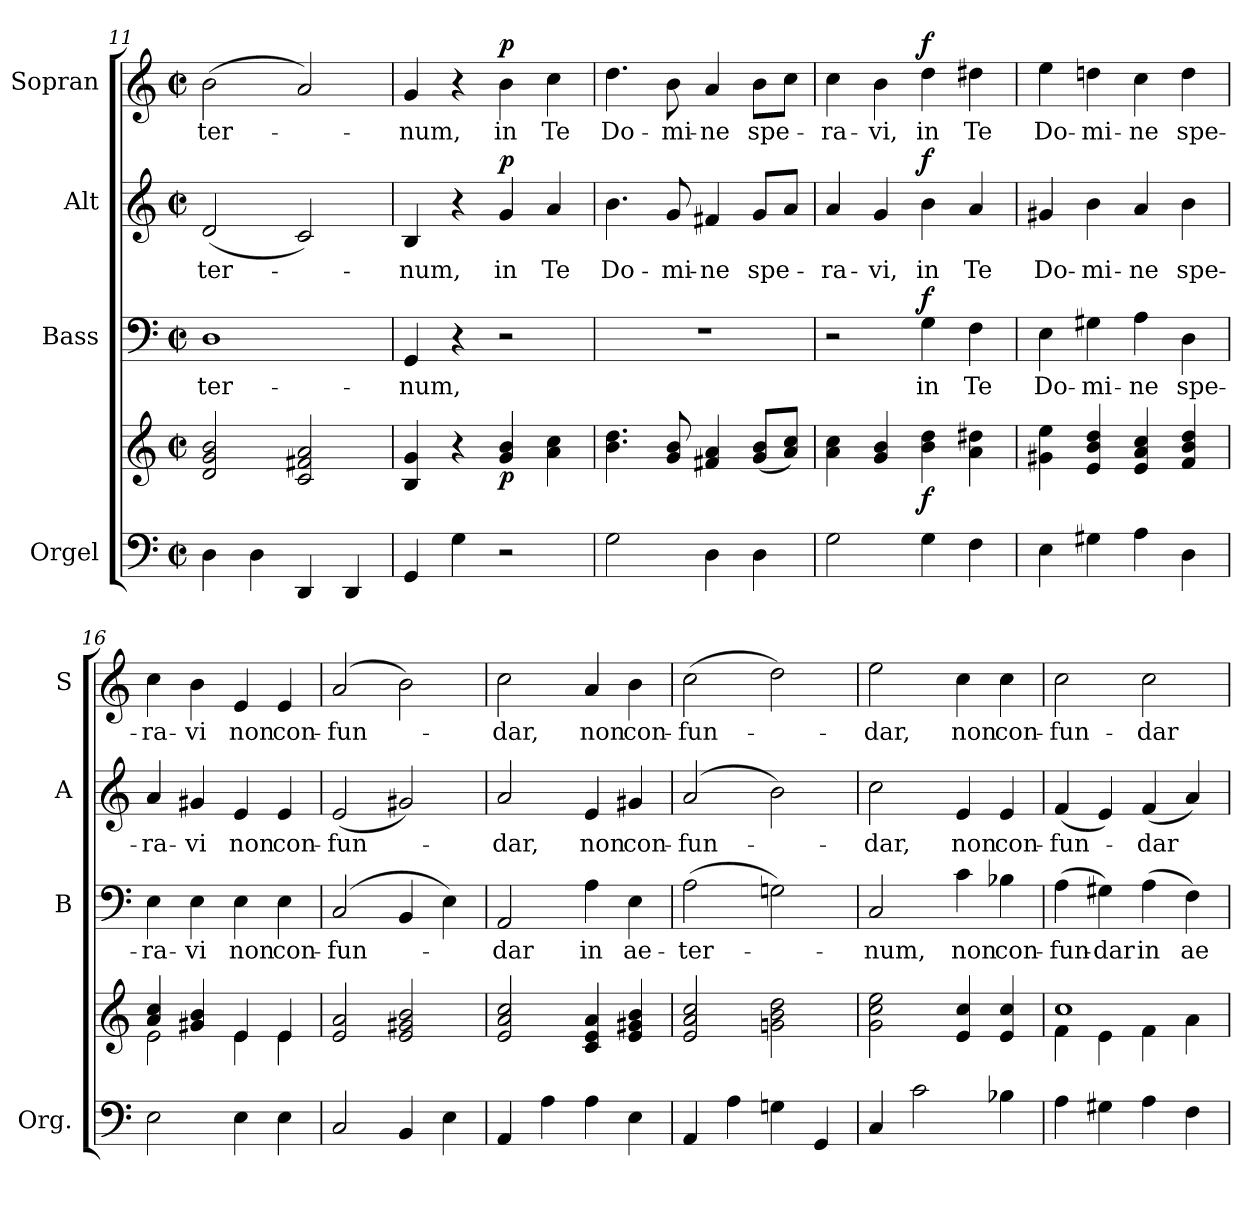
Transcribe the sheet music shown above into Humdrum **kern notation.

**kern	**kern	**dynam	**kern	**text	**dynam	**kern	**text	**dynam	**kern	**text	**dynam
*part4	*part4	*part4	*part3	*part3	*part3	*part2	*part2	*part2	*part1	*part1	*part1
*staff5	*staff4	*staff4/5	*staff3	*staff3	*staff3	*staff2	*staff2	*staff2	*staff1	*staff1	*staff1
*I"Orgel	*	*	*I"Bass	*	*	*I"Alt	*	*	*I"Sopran	*	*
*I'Org.	*	*	*I'B	*	*	*I'A	*	*	*I'S	*	*
*clefF4	*clefG2	*	*clefF4	*	*	*clefG2	*	*	*clefG2	*	*
*k[]	*k[]	*	*k[]	*	*	*k[]	*	*	*k[]	*	*
*C:	*C:	*	*C:	*	*	*C:	*	*	*C:	*	*
*M2/2	*M2/2	*	*M2/2	*	*	*M2/2	*	*	*M2/2	*	*
*met(c|)	*met(c|)	*	*met(c|)	*	*	*met(c|)	*	*	*met(c|)	*	*
=11	=11	=11	=11	=11	=11	=11	=11	=11	=11	=11	=11
!	!	!	!	!LO:LY:b	!	!	!LO:LY:b	!	!	!LO:LY:b	!
4D\	2d/ 2g/ 2b/	.	1D	-ter-	.	(<2d/	-ter-	.	(>2b\	-ter-	.
4D\	.	.	.	.	.	.	.	.	.	.	.
4DD/	2c/ 2f#X/ 2a/	.	.	.	.	2c/)	.	.	2a/)	.	.
4DD/	.	.	.	.	.	.	.	.	.	.	.
=12	=12	=12	=12	=12	=12	=12	=12	=12	=12	=12	=12
!	!	!	!	!LO:LY:b	!	!	!LO:LY:b	!	!	!LO:LY:b	!
4GG/	4B/ 4g/	.	4GG/	-num,	.	4B/	-num,	.	4g/	-num,	.
4G\	4r	.	4r	.	.	4r	.	.	4r	.	.
!	!	!LO:DY:b	!	!	!	!	!LO:LY:b	!LO:DY:a	!	!LO:LY:b	!LO:DY:a
2r	4g/ 4b/	p	2r	.	.	4g/	in	p	4b\	in	p
!	!	!	!	!	!	!	!LO:LY:b	!	!	!LO:LY:b	!
.	4a\ 4cc\	.	.	.	.	4a/	Te	.	4cc\	Te	.
=13	=13	=13	=13	=13	=13	=13	=13	=13	=13	=13	=13
!	!	!	!	!	!	!	!LO:LY:b	!	!	!LO:LY:b	!
2G\	4.b\ 4.dd\	.	1r	.	.	4.b\	Do-	.	4.dd\	Do-	.
!	!	!	!	!	!	!	!LO:LY:b	!	!	!LO:LY:b	!
.	8g/ 8b/	.	.	.	.	8g/	-mi-	.	8b\	-mi-	.
!	!	!	!	!	!	!	!LO:LY:b	!	!	!LO:LY:b	!
4D\	4f#X/ 4a/	.	.	.	.	4f#X/	-ne	.	4a/	-ne	.
!	!	!	!	!	!	!	!LO:LY:b	!	!	!LO:LY:b	!
4D\	(<8g/ 8b/L	.	.	.	.	8g/L	spe-	.	8b\L	spe-	.
.	8a/ 8cc/J)	.	.	.	.	8a/J	.	.	8cc\J	.	.
=14	=14	=14	=14	=14	=14	=14	=14	=14	=14	=14	=14
!	!	!	!	!	!	!	!LO:LY:b	!	!	!LO:LY:b	!
2G\	4a\ 4cc\	.	2r	.	.	4a/	-ra-	.	4cc\	-ra-	.
!	!	!	!	!	!	!	!LO:LY:b	!	!	!LO:LY:b	!
.	4g/ 4b/	.	.	.	.	4g/	-vi,	.	4b\	-vi,	.
!	!	!LO:DY:b	!	!LO:LY:b	!LO:DY:a	!	!LO:LY:b	!LO:DY:a	!	!LO:LY:b	!LO:DY:a
4G\	4b\ 4dd\	f	4G\	in	f	4b\	in	f	4dd\	in	f
!	!	!	!	!LO:LY:b	!	!	!LO:LY:b	!	!	!LO:LY:b	!
4F\	4a\ 4dd#X\	.	4F\	Te	.	4a/	Te	.	4dd#X\	Te	.
!!LO:LB:g=z
=15	=15	=15	=15	=15	=15	=15	=15	=15	=15	=15	=15
!	!	!	!	!LO:LY:b	!	!	!LO:LY:b	!	!	!LO:LY:b	!
4E\	4g#X\ 4ee\	.	4E\	Do-	.	4g#X/	Do-	.	4ee\	Do-	.
!	!	!	!	!LO:LY:b	!	!	!LO:LY:b	!	!	!LO:LY:b	!
4G#X\	4e/ 4b/ 4dd/	.	4G#X\	-mi-	.	4b\	-mi-	.	4ddn\	-mi-	.
!	!	!	!	!LO:LY:b	!	!	!LO:LY:b	!	!	!LO:LY:b	!
4A\	4e/ 4a/ 4cc/	.	4A\	-ne	.	4a/	-ne	.	4cc\	-ne	.
!	!	!	!	!LO:LY:b	!	!	!LO:LY:b	!	!	!LO:LY:b	!
4D\	4f/ 4b/ 4dd/	.	4D\	spe-	.	4b\	spe-	.	4dd\	spe-	.
=16	=16	=16	=16	=16	=16	=16	=16	=16	=16	=16	=16
*	*^	*	*	*	*	*	*	*	*	*	*
!	!	!	!	!	!LO:LY:b	!	!	!LO:LY:b	!	!	!LO:LY:b	!
2E\	4a/ 4cc/	2e\	.	4E\	-ra-	.	4a/	-ra-	.	4cc\	-ra-	.
!	!	!	!	!	!LO:LY:b	!	!	!LO:LY:b	!	!	!LO:LY:b	!
.	4g#X/ 4b/	.	.	4E\	-vi	.	4g#X/	-vi	.	4b\	-vi	.
!	!	!	!	!	!LO:LY:b	!	!	!LO:LY:b	!	!	!LO:LY:b	!
4E\	4e/	4e\	.	4E\	non	.	4e/	non	.	4e/	non	.
!	!	!	!	!	!LO:LY:b	!	!	!LO:LY:b	!	!	!LO:LY:b	!
4E\	4e/	4e\	.	4E\	con-	.	4e/	con-	.	4e/	con-	.
=17	=17	=17	=17	=17	=17	=17	=17	=17	=17	=17	=17	=17
!	!	!	!	!	!LO:LY:b	!	!	!LO:LY:b	!	!	!LO:LY:b	!
*	*v	*v	*	*	*	*	*	*	*	*	*	*
2C/	2e/ 2a/	.	(2C/	-fun-	.	(<2e/	-fun-	.	(2a/	-fun-	.
4BB/	2e/ 2g#X/ 2b/	.	4BB/	.	.	2g#X/)	.	.	2b\)	.	.
4E\	.	.	4E\)	.	.	.	.	.	.	.	.
=18	=18	=18	=18	=18	=18	=18	=18	=18	=18	=18	=18
!	!	!	!	!LO:LY:b	!	!	!LO:LY:b	!	!	!LO:LY:b	!
4AA/	2e/ 2a/ 2cc/	.	2AA/	-dar	.	2a/	-dar,	.	2cc\	-dar,	.
4A\	.	.	.	.	.	.	.	.	.	.	.
!	!	!	!	!LO:LY:b	!	!	!LO:LY:b	!	!	!LO:LY:b	!
4A\	4c/ 4e/ 4a/	.	4A\	in	.	4e/	non	.	4a/	non	.
!	!	!	!	!LO:LY:b	!	!	!LO:LY:b	!	!	!LO:LY:b	!
4E\	4e/ 4g#X/ 4b/	.	4E\	ae-	.	4g#X/	con-	.	4b\	con-	.
=19	=19	=19	=19	=19	=19	=19	=19	=19	=19	=19	=19
!	!	!	!	!LO:LY:b	!	!	!LO:LY:b	!	!	!LO:LY:b	!
4AA/	2e/ 2a/ 2cc/	.	(>2A\	-ter-	.	(2a/	-fun-	.	(>2cc\	-fun-	.
4A\	.	.	.	.	.	.	.	.	.	.	.
4Gn\	2gn\ 2b\ 2dd\	.	2Gn\)	.	.	2b\)	.	.	2dd\)	.	.
4GG/	.	.	.	.	.	.	.	.	.	.	.
=20	=20	=20	=20	=20	=20	=20	=20	=20	=20	=20	=20
!	!	!	!	!LO:LY:b	!	!	!LO:LY:b	!	!	!LO:LY:b	!
4C/	2g\ 2cc\ 2ee\	.	2C/	-num,	.	2cc\	-dar,	.	2ee\	-dar,	.
2c\	.	.	.	.	.	.	.	.	.	.	.
!	!	!	!	!LO:LY:b	!	!	!LO:LY:b	!	!	!LO:LY:b	!
.	4e/ 4cc/	.	4c\	non	.	4e/	non	.	4cc\	non	.
!	!	!	!	!LO:LY:b	!	!	!LO:LY:b	!	!	!LO:LY:b	!
4B-X\	4e/ 4cc/	.	4B-X\	con-	.	4e/	con-	.	4cc\	con-	.
!!LO:PB:g=z
=21	=21	=21	=21	=21	=21	=21	=21	=21	=21	=21	=21
*	*^	*	*	*	*	*	*	*	*	*	*
!	!	!	!	!	!LO:LY:b	!	!	!LO:LY:b	!	!	!LO:LY:b	!
4A\	1cc	4f\	.	(>4A\	-fun-	.	(<4f/	-fun-	.	2cc\	-fun-	.
!	!	!	!	!	!LO:LY:b	!	!	!	!	!	!	!
4G#X\	.	4e\	.	4G#X\)	-dar	.	4e/)	.	.	.	.	.
!	!	!	!	!	!LO:LY:b	!	!	!LO:LY:b	!	!	!LO:LY:b	!
4A\	.	4f\	.	(>4A\	in	.	(<4f/	-dar	.	2cc\	-dar	.
!	!	!	!	!	!LO:LY:b	!	!	!	!	!	!	!
4F\	.	4a\	.	4F\)	ae-	.	4a/)	.	.	.	.	.
*	*v	*v	*	*	*	*	*	*	*	*	*	*
=	=	=	=	=	=	=	=	=	=	=	=
*-	*-	*-	*-	*-	*-	*-	*-	*-	*-	*-	*-
